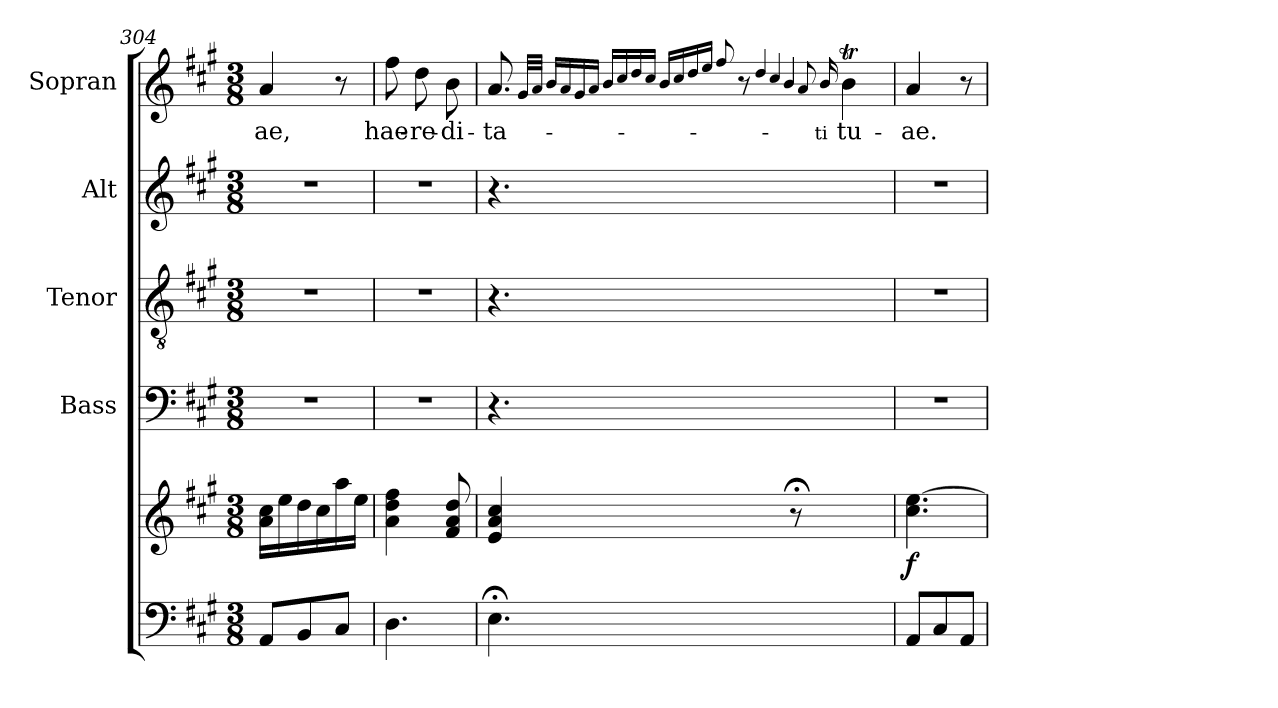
**kern	**kern	**dynam	**kern	**kern	**kern	**kern	**text
*part5	*part5	*part5	*part4	*part3	*part2	*part1	*part1
*staff6	*staff5	*staff5/6	*staff4	*staff3	*staff2	*staff1	*staff1
*	*	*	*I"Bass	*I"Tenor	*I"Alt	*I"Sopran	*
*	*	*	*I'B.	*I'T.	*I'A.	*I'S.	*
*clefF4	*clefG2	*	*clefF4	*clefGv2	*clefG2	*clefG2	*
*k[f#c#g#]	*k[f#c#g#]	*	*k[f#c#g#]	*k[f#c#g#]	*k[f#c#g#]	*k[f#c#g#]	*
*A:	*A:	*	*A:	*A:	*A:	*A:	*
*M3/8	*M3/8	*	*M3/8	*M3/8	*M3/8	*M3/8	*
=304	=304	=304	=304	=304	=304	=304	=304
!	!	!	!	!	!	!	!LO:LY:b
8AA/L	16a\ 16cc#\LL	.	4.r	4.r	4.r	4a/	-ae,
.	16ee\	.	.	.	.	.	.
8BB/	16dd\	.	.	.	.	.	.
.	16cc#\	.	.	.	.	.	.
8C#/J	16aa\	.	.	.	.	8r	.
.	16ee\JJ	.	.	.	.	.	.
=305	=305	=305	=305	=305	=305	=305	=305
!	!	!	!	!	!	!	!LO:LY:b
4.D\	4a\ 4dd\ 4ff#\	.	4.r	4.r	4.r	8ff#\	hae-
!	!	!	!	!	!	!	!LO:LY:b
.	.	.	.	.	.	8dd\	-re-
!	!	!	!	!	!	!	!LO:LY:b
.	8f#/ 8a/ 8dd/	.	.	.	.	8b\	-di-
=306	=306	=306	=306	=306	=306	=306	=306
!	!	!	!	!	!	!	!LO:LY:b
4.E;<\	4e/ 4a/ 4cc#/	.	4.r	4.r	4.r	8.a/	-ta-
.	.	.	.	.	.	32qg#/LLL	.
.	.	.	.	.	.	32qa/JJJ	.
.	.	.	.	.	.	16qb/LL	.
.	.	.	.	.	.	16qa/	.
.	.	.	.	.	.	16qg#/	.
.	.	.	.	.	.	16qa/JJ	.
.	.	.	.	.	.	16qb/LL	.
.	.	.	.	.	.	16qcc#/	.
.	.	.	.	.	.	16qdd/	.
.	.	.	.	.	.	16qcc#/JJ	.
.	.	.	.	.	.	16qb/LL	.
.	.	.	.	.	.	16qcc#/	.
.	.	.	.	.	.	16qdd/	.
.	.	.	.	.	.	16qee/JJ	.
.	.	.	.	.	.	8qqff#/	.
.	.	.	.	.	.	8qr	.
.	.	.	.	.	.	4qqdd/	.
.	.	.	.	.	.	4qqcc#/	.
.	.	.	.	.	.	4qqb/	.
.	.	.	.	.	.	8qqa/	.
!	!	!	!	!	!	!	!LO:LY:b
.	.	.	.	.	.	16qqb/	-ti
!	!	!	!	!	!	!	!LO:LY:b
.	.	.	.	.	.	4bT\	tu-
.	8r;<	.	.	.	.	.	.
16ryy	16ryy	.	16ryy	16ryy	16ryy	.	.
!!LO:LB:g=z
=307	=307	=307	=307	=307	=307	=307	=307
!	!	!LO:DY:b	!	!	!	!	!LO:LY:b
8AA/L	4.cc#\ [4.ee\	f	4.r	4.r	4.r	4a/	-ae.
8C#/	.	.	.	.	.	.	.
8AA/J	.	.	.	.	.	8r	.
=	=	=	=	=	=	=	=
*-	*-	*-	*-	*-	*-	*-	*-
